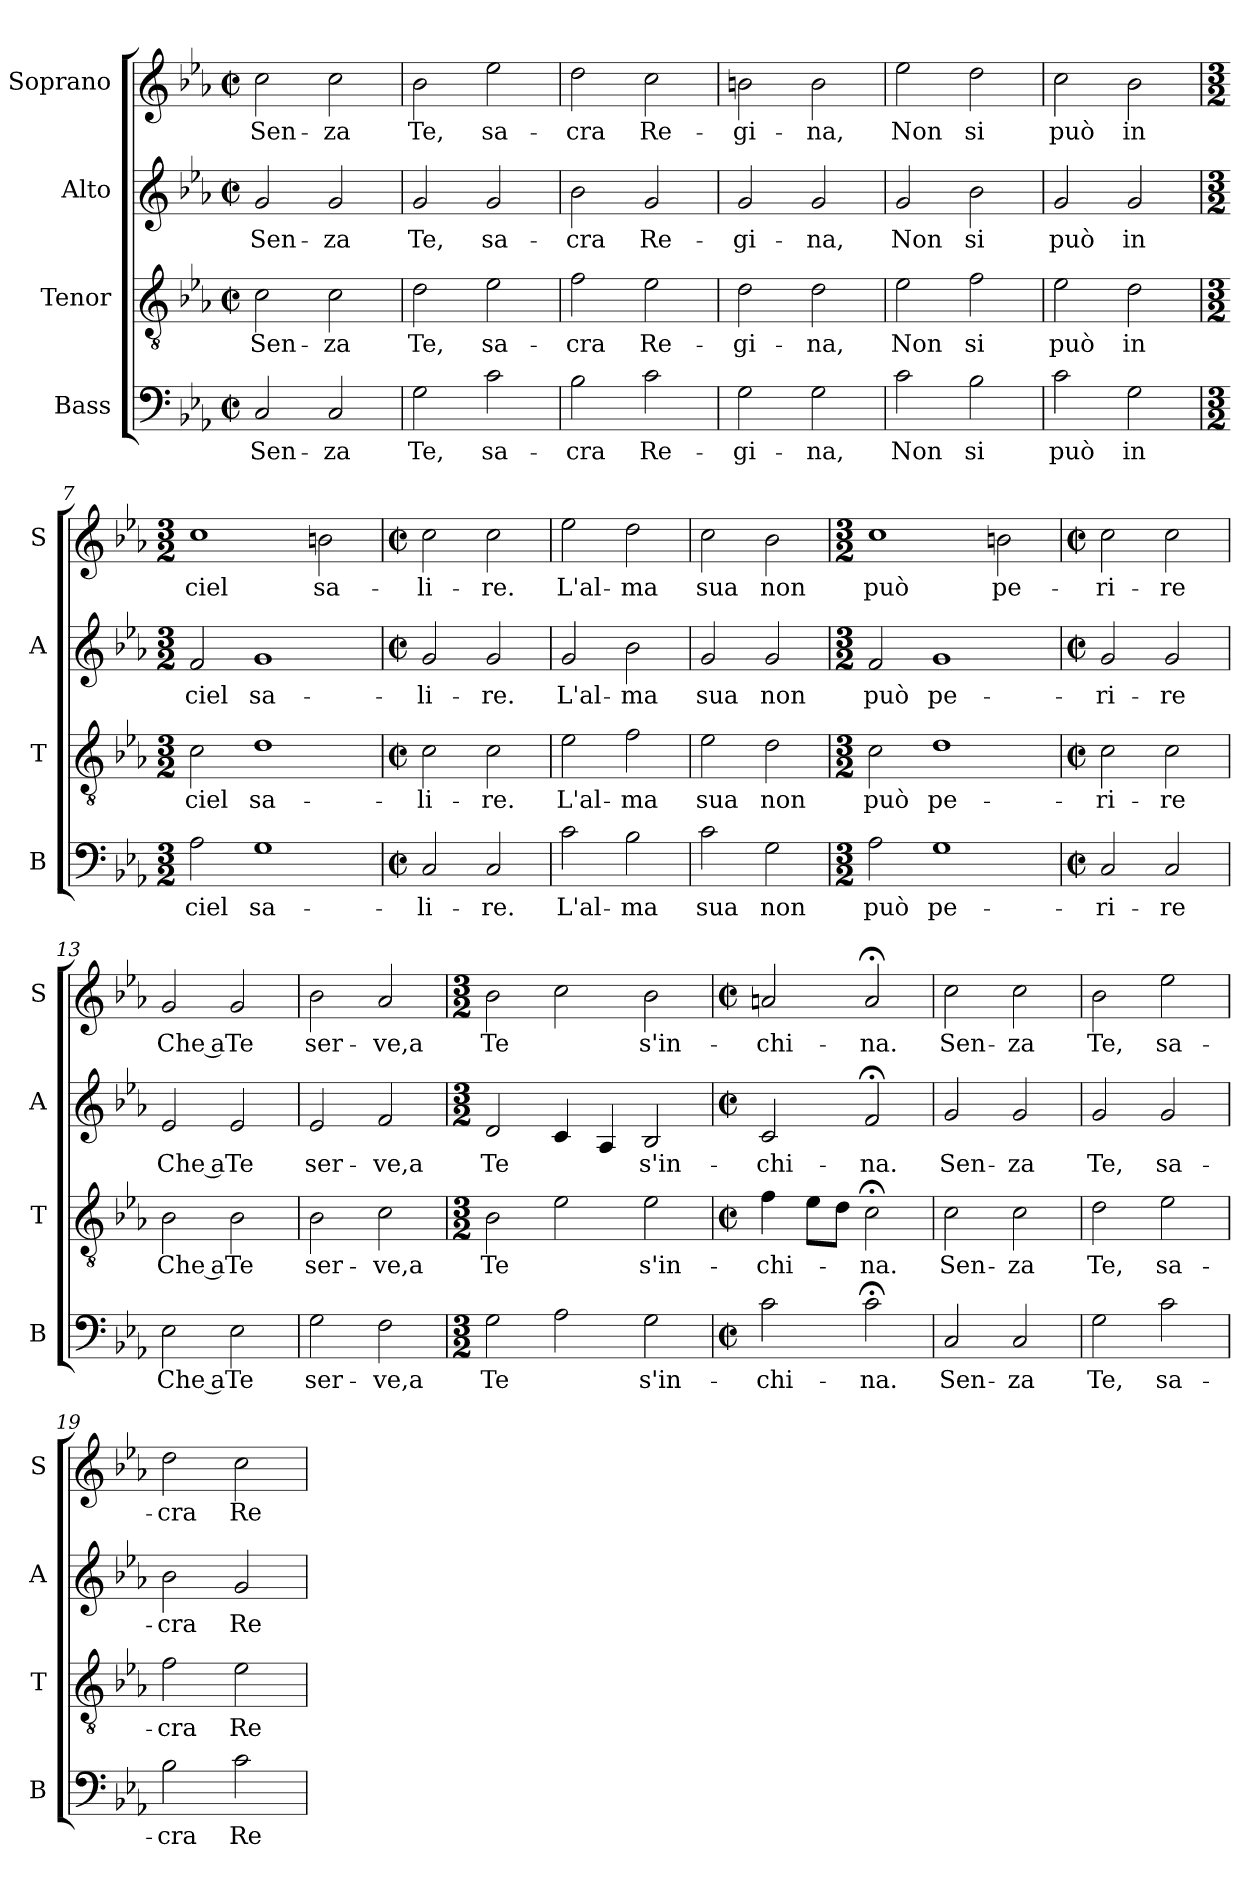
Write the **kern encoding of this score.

**kern	**text	**kern	**text	**kern	**text	**kern	**text
*part4	*part4	*part3	*part3	*part2	*part2	*part1	*part1
*staff4	*staff4	*staff3	*staff3	*staff2	*staff2	*staff1	*staff1
*I"Bass	*	*I"Tenor	*	*I"Alto	*	*I"Soprano	*
*I'B	*	*I'T	*	*I'A	*	*I'S	*
*clefF4	*	*clefGv2	*	*clefG2	*	*clefG2	*
*k[b-e-a-]	*	*k[b-e-a-]	*	*k[b-e-a-]	*	*k[b-e-a-]	*
*E-:	*	*E-:	*	*E-:	*	*E-:	*
*M2/2	*	*M2/2	*	*M2/2	*	*M2/2	*
*met(c|)	*	*met(c|)	*	*met(c|)	*	*met(c|)	*
=1	=1	=1	=1	=1	=1	=1	=1
!	!LO:LY:b	!	!LO:LY:b	!	!LO:LY:b	!	!LO:LY:b
2C/	Sen-	2c\	Sen-	2g/	Sen-	2cc\	Sen-
!	!LO:LY:b	!	!LO:LY:b	!	!LO:LY:b	!	!LO:LY:b
2C/	-za	2c\	-za	2g/	-za	2cc\	-za
=2	=2	=2	=2	=2	=2	=2	=2
!	!LO:LY:b	!	!LO:LY:b	!	!LO:LY:b	!	!LO:LY:b
2G\	Te,	2d\	Te,	2g/	Te,	2b-\	Te,
!	!LO:LY:b	!	!LO:LY:b	!	!LO:LY:b	!	!LO:LY:b
2c\	sa-	2e-\	sa-	2g/	sa-	2ee-\	sa-
=3	=3	=3	=3	=3	=3	=3	=3
!	!LO:LY:b	!	!LO:LY:b	!	!LO:LY:b	!	!LO:LY:b
2B-\	-cra	2f\	-cra	2b-\	-cra	2dd\	-cra
!	!LO:LY:b	!	!LO:LY:b	!	!LO:LY:b	!	!LO:LY:b
2c\	Re-	2e-\	Re-	2g/	Re-	2cc\	Re-
=4	=4	=4	=4	=4	=4	=4	=4
!	!LO:LY:b	!	!LO:LY:b	!	!LO:LY:b	!	!LO:LY:b
2G\	-gi-	2d\	-gi-	2g/	-gi-	2bn\	-gi-
!	!LO:LY:b	!	!LO:LY:b	!	!LO:LY:b	!	!LO:LY:b
2G\	-na,	2d\	-na,	2g/	-na,	2b\	-na,
=5	=5	=5	=5	=5	=5	=5	=5
!	!LO:LY:b	!	!LO:LY:b	!	!LO:LY:b	!	!LO:LY:b
2c\	Non	2e-\	Non	2g/	Non	2ee-\	Non
!	!LO:LY:b	!	!LO:LY:b	!	!LO:LY:b	!	!LO:LY:b
2B-\	si	2f\	si	2b-\	si	2dd\	si
=6	=6	=6	=6	=6	=6	=6	=6
!	!LO:LY:b	!	!LO:LY:b	!	!LO:LY:b	!	!LO:LY:b
2c\	può	2e-\	può	2g/	può	2cc\	può
!	!LO:LY:b	!	!LO:LY:b	!	!LO:LY:b	!	!LO:LY:b
2G\	in	2d\	in	2g/	in	2b-\	in
!!LO:LB:g=z
=7	=7	=7	=7	=7	=7	=7	=7
*M3/2	*	*M3/2	*	*M3/2	*	*M3/2	*
!	!LO:LY:b	!	!LO:LY:b	!	!LO:LY:b	!	!LO:LY:b
2A-\	ciel	2c\	ciel	2f/	ciel	1cc	ciel
!	!LO:LY:b	!	!LO:LY:b	!	!LO:LY:b	!	!
1G	sa-	1d	sa-	1g	sa-	.	.
!	!	!	!	!	!	!	!LO:LY:b
.	.	.	.	.	.	2bn\	sa-
=8	=8	=8	=8	=8	=8	=8	=8
*M2/2	*	*M2/2	*	*M2/2	*	*M2/2	*
*met(c|)	*	*met(c|)	*	*met(c|)	*	*met(c|)	*
!	!LO:LY:b	!	!LO:LY:b	!	!LO:LY:b	!	!LO:LY:b
2C/	-li-	2c\	-li-	2g/	-li-	2cc\	-li-
!	!LO:LY:b	!	!LO:LY:b	!	!LO:LY:b	!	!LO:LY:b
2C/	-re.	2c\	-re.	2g/	-re.	2cc\	-re.
=9	=9	=9	=9	=9	=9	=9	=9
!	!LO:LY:b	!	!LO:LY:b	!	!LO:LY:b	!	!LO:LY:b
2c\	L'al-	2e-\	L'al-	2g/	L'al-	2ee-\	L'al-
!	!LO:LY:b	!	!LO:LY:b	!	!LO:LY:b	!	!LO:LY:b
2B-\	-ma	2f\	-ma	2b-\	-ma	2dd\	-ma
=10	=10	=10	=10	=10	=10	=10	=10
!	!LO:LY:b	!	!LO:LY:b	!	!LO:LY:b	!	!LO:LY:b
2c\	sua	2e-\	sua	2g/	sua	2cc\	sua
!	!LO:LY:b	!	!LO:LY:b	!	!LO:LY:b	!	!LO:LY:b
2G\	non	2d\	non	2g/	non	2b-\	non
=11	=11	=11	=11	=11	=11	=11	=11
*M3/2	*	*M3/2	*	*M3/2	*	*M3/2	*
!	!LO:LY:b	!	!LO:LY:b	!	!LO:LY:b	!	!LO:LY:b
2A-\	può	2c\	può	2f/	può	1cc	può
!	!LO:LY:b	!	!LO:LY:b	!	!LO:LY:b	!	!
1G	pe-	1d	pe-	1g	pe-	.	.
!	!	!	!	!	!	!	!LO:LY:b
.	.	.	.	.	.	2bn\	pe-
=12	=12	=12	=12	=12	=12	=12	=12
*M2/2	*	*M2/2	*	*M2/2	*	*M2/2	*
*met(c|)	*	*met(c|)	*	*met(c|)	*	*met(c|)	*
!	!LO:LY:b	!	!LO:LY:b	!	!LO:LY:b	!	!LO:LY:b
2C/	-ri-	2c\	-ri-	2g/	-ri-	2cc\	-ri-
!	!LO:LY:b	!	!LO:LY:b	!	!LO:LY:b	!	!LO:LY:b
2C/	-re	2c\	-re	2g/	-re	2cc\	-re
!!LO:LB:g=z
=13	=13	=13	=13	=13	=13	=13	=13
!	!LO:LY:b	!	!LO:LY:b	!	!LO:LY:b	!	!LO:LY:b
2E-\	Che a	2B-\	Che a	2e-/	Che a	2g/	Che a
!	!LO:LY:b	!	!LO:LY:b	!	!LO:LY:b	!	!LO:LY:b
2E-\	Te	2B-\	Te	2e-/	Te	2g/	Te
=14	=14	=14	=14	=14	=14	=14	=14
!	!LO:LY:b	!	!LO:LY:b	!	!LO:LY:b	!	!LO:LY:b
2G\	ser-	2B-\	ser-	2e-/	ser-	2b-\	ser-
!	!LO:LY:b	!	!LO:LY:b	!	!LO:LY:b	!	!LO:LY:b
2F\	-ve,a	2c\	-ve,a	2f/	-ve,a	2a-/	-ve,a
=15	=15	=15	=15	=15	=15	=15	=15
*M3/2	*	*M3/2	*	*M3/2	*	*M3/2	*
!	!LO:LY:b	!	!LO:LY:b	!	!LO:LY:b	!	!LO:LY:b
2G\	Te	2B-\	Te	2d/	Te	2b-\	Te
2A-\	.	2e-\	.	4c/	.	2cc\	.
.	.	.	.	4A-/	.	.	.
!	!LO:LY:b	!	!LO:LY:b	!	!LO:LY:b	!	!LO:LY:b
2G\	s'in-	2e-\	s'in-	2B-/	s'in-	2b-\	s'in-
=16	=16	=16	=16	=16	=16	=16	=16
*M2/2	*	*M2/2	*	*M2/2	*	*M2/2	*
*met(c|)	*	*met(c|)	*	*met(c|)	*	*met(c|)	*
!	!LO:LY:b	!	!LO:LY:b	!	!LO:LY:b	!	!LO:LY:b
2c\	-chi-	4f\	-chi-	2c/	-chi-	2an/	-chi-
.	.	8e-\L	.	.	.	.	.
.	.	8d\J	.	.	.	.	.
!	!LO:LY:b	!	!LO:LY:b	!	!LO:LY:b	!	!LO:LY:b
2c;<\	-na.	2c;<\	-na.	2f;</	-na.	2a;</	-na.
=17	=17	=17	=17	=17	=17	=17	=17
!	!LO:LY:b	!	!LO:LY:b	!	!LO:LY:b	!	!LO:LY:b
2C/	Sen-	2c\	Sen-	2g/	Sen-	2cc\	Sen-
!	!LO:LY:b	!	!LO:LY:b	!	!LO:LY:b	!	!LO:LY:b
2C/	-za	2c\	-za	2g/	-za	2cc\	-za
=18	=18	=18	=18	=18	=18	=18	=18
!	!LO:LY:b	!	!LO:LY:b	!	!LO:LY:b	!	!LO:LY:b
2G\	Te,	2d\	Te,	2g/	Te,	2b-\	Te,
!	!LO:LY:b	!	!LO:LY:b	!	!LO:LY:b	!	!LO:LY:b
2c\	sa-	2e-\	sa-	2g/	sa-	2ee-\	sa-
=19	=19	=19	=19	=19	=19	=19	=19
!	!LO:LY:b	!	!LO:LY:b	!	!LO:LY:b	!	!LO:LY:b
2B-\	-cra	2f\	-cra	2b-\	-cra	2dd\	-cra
!	!LO:LY:b	!	!LO:LY:b	!	!LO:LY:b	!	!LO:LY:b
2c\	Re-	2e-\	Re-	2g/	Re-	2cc\	Re-
=	=	=	=	=	=	=	=
*-	*-	*-	*-	*-	*-	*-	*-
